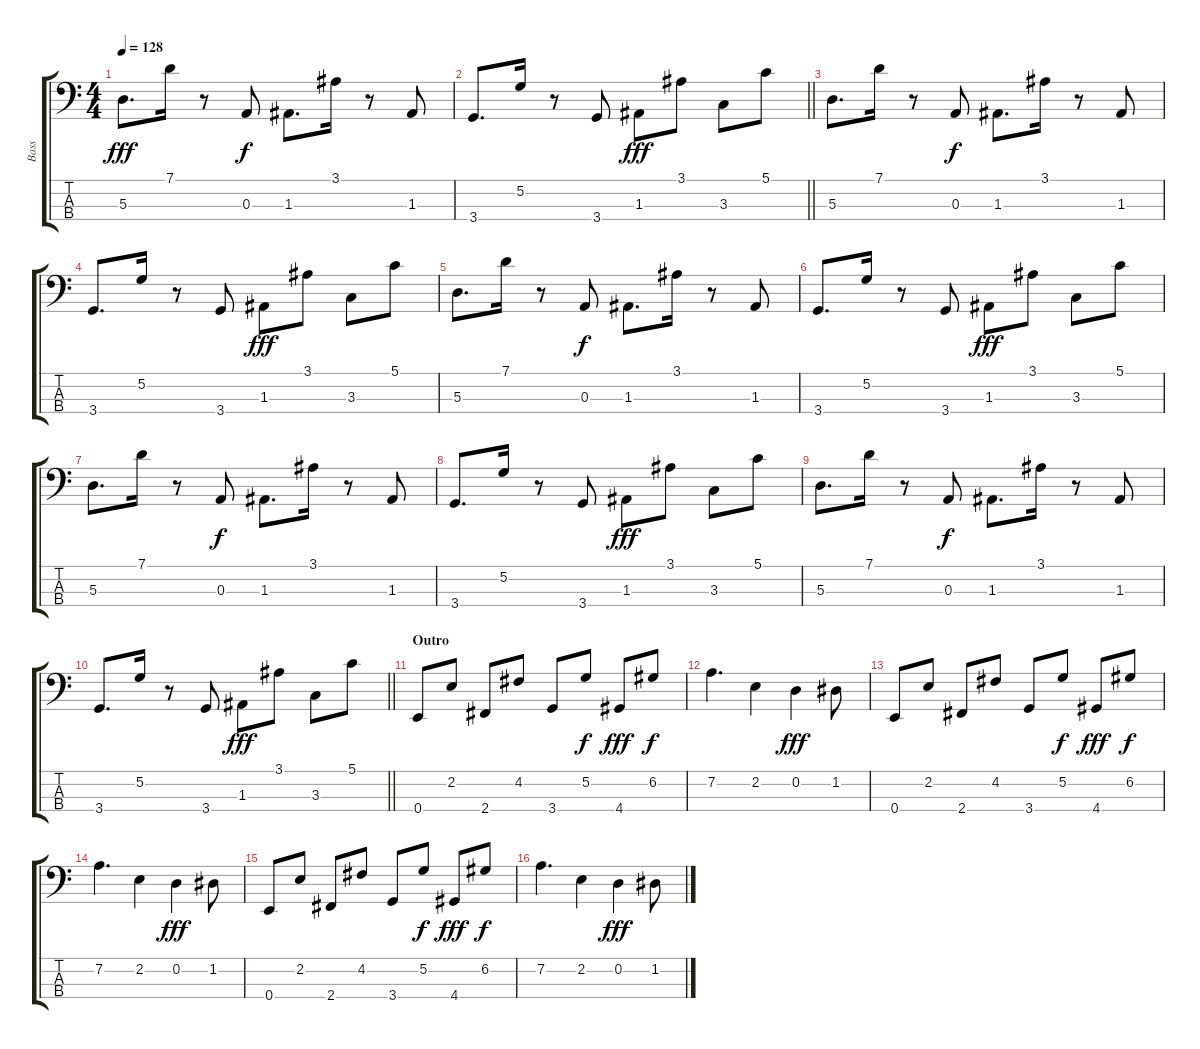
\track ("Bass     " "Bass     ") {instrument electricbassfinger}
\staff {score tabs}
\tuning (G2 D2 A1 E1) {hide}
\ts (4 4)
\tempo 128
\clef f4
\ks c
5.3.8{d dy fff} 7.1.16 r.8 0.3.8{dy f} 1.3.8{d} 3.1.16 r.8 1.3.8 |
\barLineRight lightlight
3.4.8{d} 5.2.16 r.8 3.4.8 1.3.8{dy fff} 3.1.8 3.3.8 5.1.8 |
5.3.8{d} 7.1.16 r.8 0.3.8{dy f} 1.3.8{d} 3.1.16 r.8 1.3.8 |
3.4.8{d} 5.2.16 r.8 3.4.8 1.3.8{dy fff} 3.1.8 3.3.8 5.1.8 |
5.3.8{d} 7.1.16 r.8 0.3.8{dy f} 1.3.8{d} 3.1.16 r.8 1.3.8 |
3.4.8{d} 5.2.16 r.8 3.4.8 1.3.8{dy fff} 3.1.8 3.3.8 5.1.8 |
5.3.8{d} 7.1.16 r.8 0.3.8{dy f} 1.3.8{d} 3.1.16 r.8 1.3.8 |
3.4.8{d} 5.2.16 r.8 3.4.8 1.3.8{dy fff} 3.1.8 3.3.8 5.1.8 |
5.3.8{d} 7.1.16 r.8 0.3.8{dy f} 1.3.8{d} 3.1.16 r.8 1.3.8 |
\barLineRight lightlight
3.4.8{d} 5.2.16 r.8 3.4.8 1.3.8{dy fff} 3.1.8 3.3.8 5.1.8 |
\section ("" "Outro")
0.4.8 2.2.8 2.4.8 4.2.8 3.4.8 5.2.8{dy f} 4.4.8{dy fff} 6.2.8{dy f} |
7.2.4{d} 2.2.4 0.2.4{dy fff} 1.2.8 |
0.4.8 2.2.8 2.4.8 4.2.8 3.4.8 5.2.8{dy f} 4.4.8{dy fff} 6.2.8{dy f} |
7.2.4{d} 2.2.4 0.2.4{dy fff} 1.2.8 |
0.4.8 2.2.8 2.4.8 4.2.8 3.4.8 5.2.8{dy f} 4.4.8{dy fff} 6.2.8{dy f} |
7.2.4{d} 2.2.4 0.2.4{dy fff} 1.2.8
